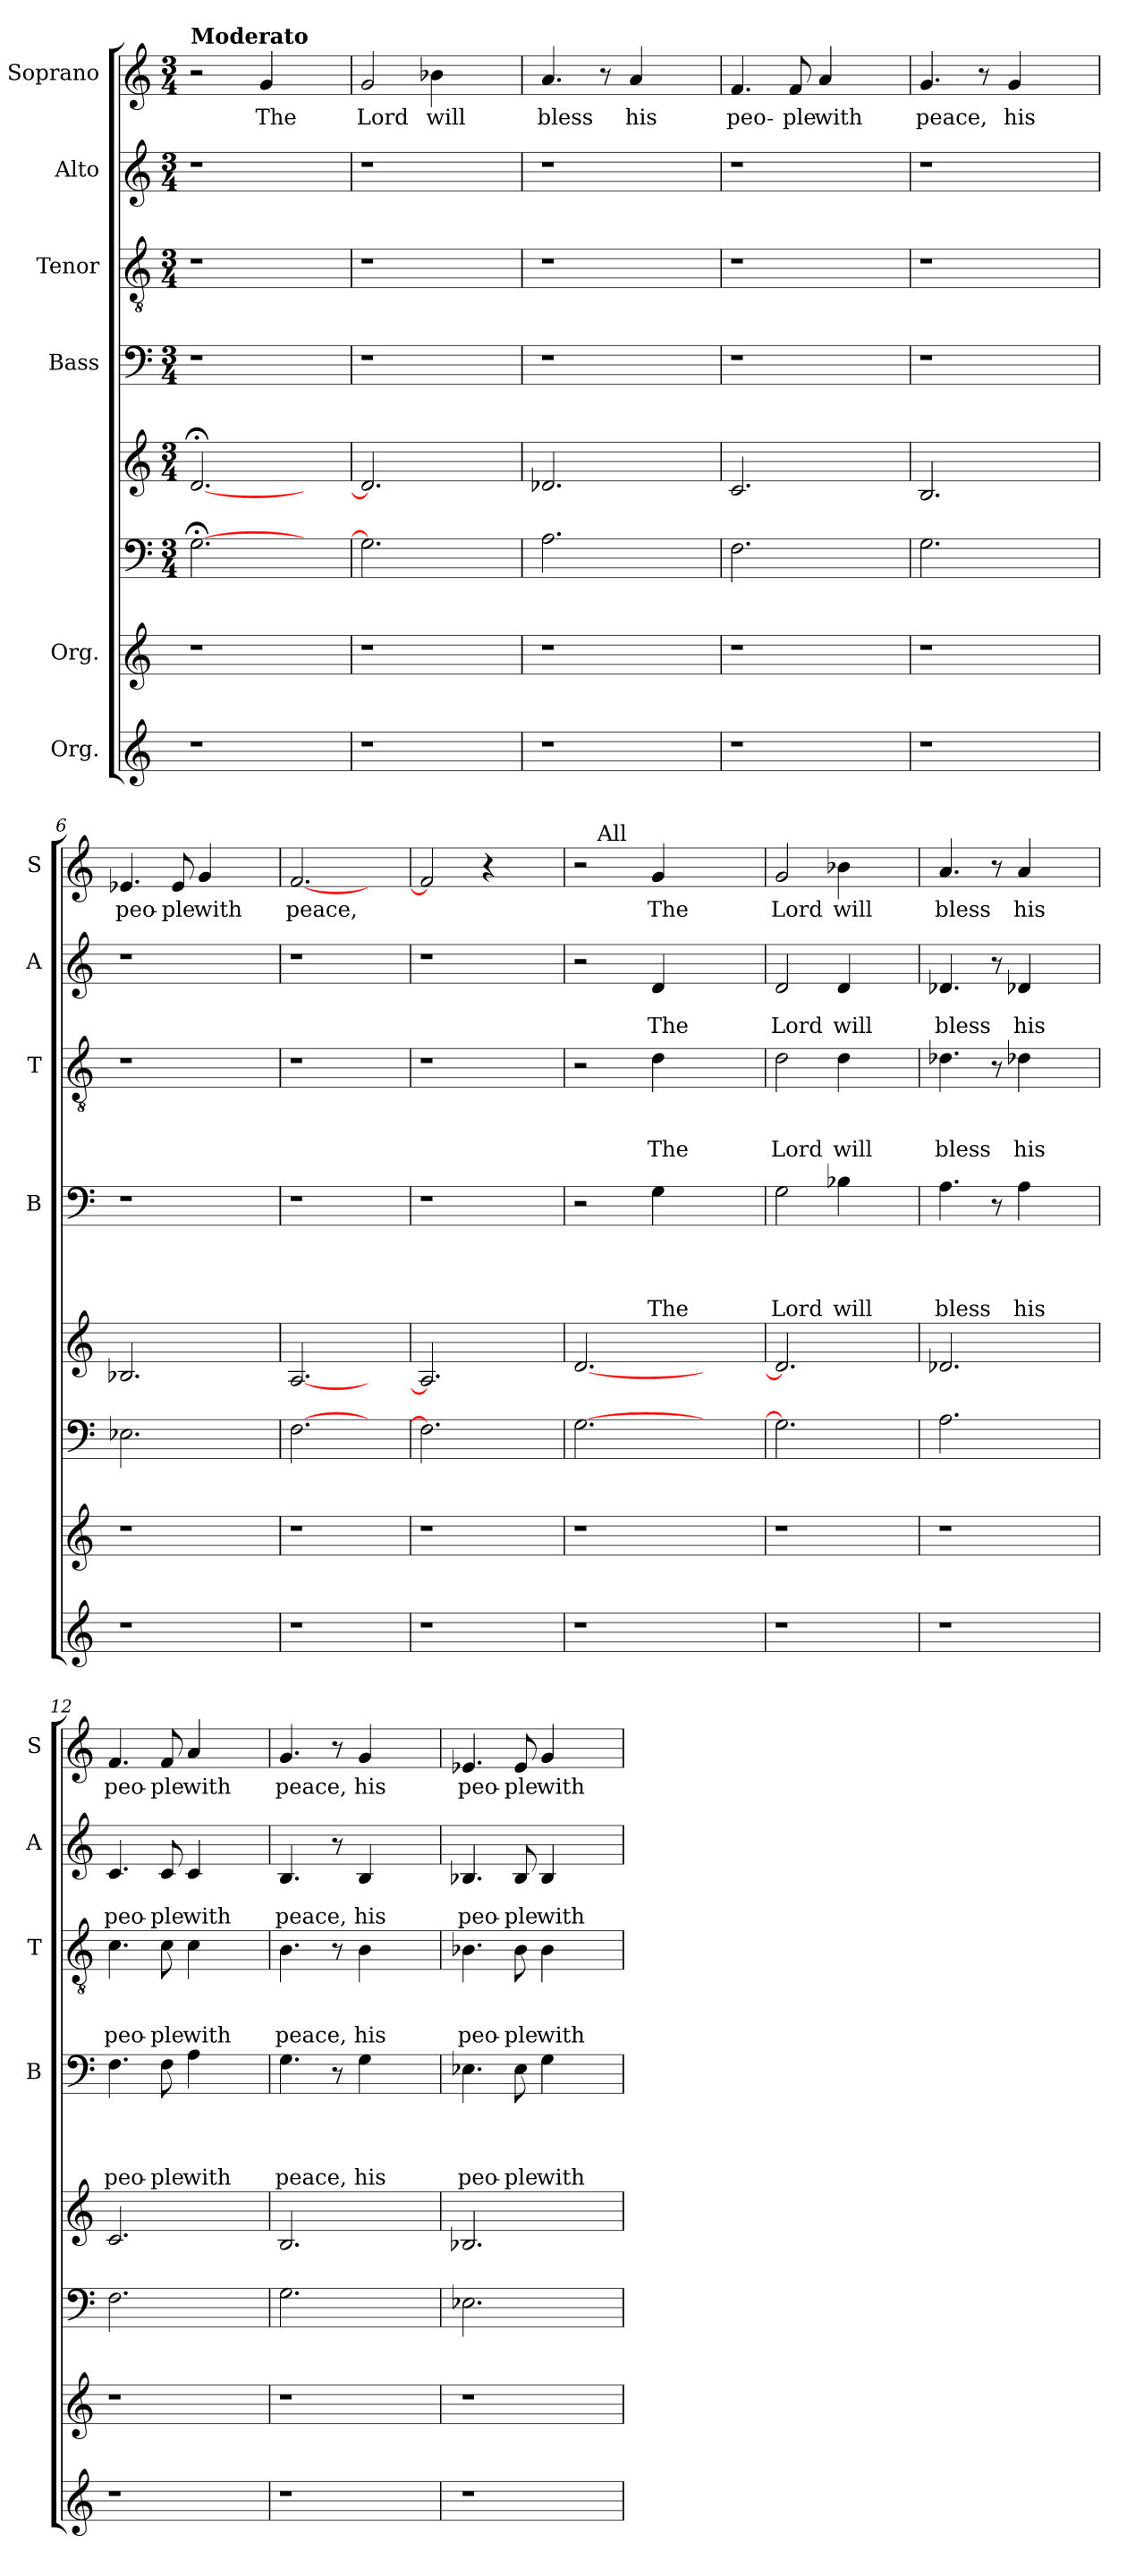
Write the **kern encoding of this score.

**kern	**kern	**kern	**kern	**kern	**text	**text	**text	**text	**kern	**text	**text	**text	**kern	**text	**text	**kern	**text
*part8	*part7	*part6	*part5	*part4	*part4	*part4	*part4	*part4	*part3	*part3	*part3	*part3	*part2	*part2	*part2	*part1	*part1
*staff8	*staff7	*staff6	*staff5	*staff4	*staff4	*staff4	*staff4	*staff4	*staff3	*staff3	*staff3	*staff3	*staff2	*staff2	*staff2	*staff1	*staff1
*I"Org.	*I"Org.	*	*	*I"Bass	*	*	*	*	*I"Tenor	*	*	*	*I"Alto	*	*	*I"Soprano	*
*	*	*	*	*I'B	*	*	*	*	*I'T	*	*	*	*I'A	*	*	*I'S	*
*clefG2	*clefG2	*clefF4	*clefG2	*clefF4	*	*	*	*	*clefGv2	*	*	*	*clefG2	*	*	*clefG2	*
*k[]	*k[]	*k[]	*k[]	*k[]	*	*	*	*	*k[]	*	*	*	*k[]	*	*	*k[]	*
*C:	*C:	*C:	*C:	*C:	*	*	*	*	*C:	*	*	*	*C:	*	*	*C:	*
*	*	*M3/4	*M3/4	*M3/4	*	*	*	*	*M3/4	*	*	*	*M3/4	*	*	*M3/4	*
*MM110	*MM110	*MM110	*MM110	*MM110	*	*	*	*	*MM110	*	*	*	*MM110	*	*	*MM110	*
=1	=1	=1	=1	=1	=1	=1	=1	=1	=1	=1	=1	=1	=1	=1	=1	=1	=1
!	!	!	!	!	!	!	!	!	!	!	!	!	!	!	!	!LO:TX:a:B:t=Moderato	!
!	!	!	!	!LO:N:vis=1	!	!	!	!	!LO:N:vis=1	!	!	!	!LO:N:vis=1	!	!	!	!
1r	1r	[>2.G;<\	[<2.d;/	2.r	.	.	.	.	2.r	.	.	.	2.r	.	.	2r	.
!	!	!	!	!	!	!	!	!	!	!	!	!	!	!	!	!	!LO:LY:b
.	.	.	.	.	.	.	.	.	.	.	.	.	.	.	.	4g/	The
.	.	4ryy	4ryy	4ryy	.	.	.	.	4ryy	.	.	.	4ryy	.	.	4ryy	.
=2	=2	=2	=2	=2	=2	=2	=2	=2	=2	=2	=2	=2	=2	=2	=2	=2	=2
!	!	!	!	!LO:N:vis=1	!	!	!	!	!LO:N:vis=1	!	!	!	!LO:N:vis=1	!	!	!	!LO:LY:b
1r	1r	2.G\]	2.d/]	2.r	.	.	.	.	2.r	.	.	.	2.r	.	.	2g/	Lord
!	!	!	!	!	!	!	!	!	!	!	!	!	!	!	!	!	!LO:LY:b
.	.	.	.	.	.	.	.	.	.	.	.	.	.	.	.	4b-X\	will
.	.	4ryy	4ryy	4ryy	.	.	.	.	4ryy	.	.	.	4ryy	.	.	4ryy	.
=3	=3	=3	=3	=3	=3	=3	=3	=3	=3	=3	=3	=3	=3	=3	=3	=3	=3
!	!	!	!	!LO:N:vis=1	!	!	!	!	!LO:N:vis=1	!	!	!	!LO:N:vis=1	!	!	!	!LO:LY:b
1r	1r	2.A\	2.d-X/	2.r	.	.	.	.	2.r	.	.	.	2.r	.	.	4.a/	bless
.	.	.	.	.	.	.	.	.	.	.	.	.	.	.	.	8r	.
!	!	!	!	!	!	!	!	!	!	!	!	!	!	!	!	!	!LO:LY:b
.	.	.	.	.	.	.	.	.	.	.	.	.	.	.	.	4a/	his
.	.	4ryy	4ryy	4ryy	.	.	.	.	4ryy	.	.	.	4ryy	.	.	4ryy	.
=4	=4	=4	=4	=4	=4	=4	=4	=4	=4	=4	=4	=4	=4	=4	=4	=4	=4
!	!	!	!	!LO:N:vis=1	!	!	!	!	!LO:N:vis=1	!	!	!	!LO:N:vis=1	!	!	!	!LO:LY:b
1r	1r	2.F\	2.c/	2.r	.	.	.	.	2.r	.	.	.	2.r	.	.	4.f/	peo-
!	!	!	!	!	!	!	!	!	!	!	!	!	!	!	!	!	!LO:LY:b
.	.	.	.	.	.	.	.	.	.	.	.	.	.	.	.	8f/	-ple
!	!	!	!	!	!	!	!	!	!	!	!	!	!	!	!	!	!LO:LY:b
.	.	.	.	.	.	.	.	.	.	.	.	.	.	.	.	4a/	with
.	.	4ryy	4ryy	4ryy	.	.	.	.	4ryy	.	.	.	4ryy	.	.	4ryy	.
=5	=5	=5	=5	=5	=5	=5	=5	=5	=5	=5	=5	=5	=5	=5	=5	=5	=5
!	!	!	!	!LO:N:vis=1	!	!	!	!	!LO:N:vis=1	!	!	!	!LO:N:vis=1	!	!	!	!LO:LY:b
1r	1r	2.G\	2.B/	2.r	.	.	.	.	2.r	.	.	.	2.r	.	.	4.g/	peace,
.	.	.	.	.	.	.	.	.	.	.	.	.	.	.	.	8r	.
!	!	!	!	!	!	!	!	!	!	!	!	!	!	!	!	!	!LO:LY:b
.	.	.	.	.	.	.	.	.	.	.	.	.	.	.	.	4g/	his
.	.	4ryy	4ryy	4ryy	.	.	.	.	4ryy	.	.	.	4ryy	.	.	4ryy	.
=6	=6	=6	=6	=6	=6	=6	=6	=6	=6	=6	=6	=6	=6	=6	=6	=6	=6
!	!	!	!	!LO:N:vis=1	!	!	!	!	!LO:N:vis=1	!	!	!	!LO:N:vis=1	!	!	!	!LO:LY:b
1r	1r	2.E-X\	2.B-X/	2.r	.	.	.	.	2.r	.	.	.	2.r	.	.	4.e-X/	peo-
!	!	!	!	!	!	!	!	!	!	!	!	!	!	!	!	!	!LO:LY:b
.	.	.	.	.	.	.	.	.	.	.	.	.	.	.	.	8e-/	-ple
!	!	!	!	!	!	!	!	!	!	!	!	!	!	!	!	!	!LO:LY:b
.	.	.	.	.	.	.	.	.	.	.	.	.	.	.	.	4g/	with
.	.	4ryy	4ryy	4ryy	.	.	.	.	4ryy	.	.	.	4ryy	.	.	4ryy	.
=7	=7	=7	=7	=7	=7	=7	=7	=7	=7	=7	=7	=7	=7	=7	=7	=7	=7
!	!	!	!	!LO:N:vis=1	!	!	!	!	!LO:N:vis=1	!	!	!	!LO:N:vis=1	!	!	!	!LO:LY:b
1r	1r	[>2.F\	[<2.A/	2.r	.	.	.	.	2.r	.	.	.	2.r	.	.	[<2.f/	peace,
.	.	4ryy	4ryy	4ryy	.	.	.	.	4ryy	.	.	.	4ryy	.	.	4ryy	.
=8	=8	=8	=8	=8	=8	=8	=8	=8	=8	=8	=8	=8	=8	=8	=8	=8	=8
!	!	!	!	!LO:N:vis=1	!	!	!	!	!LO:N:vis=1	!	!	!	!LO:N:vis=1	!	!	!	!
1r	1r	2.F\]	2.A/]	2.r	.	.	.	.	2.r	.	.	.	2.r	.	.	2f/]	.
.	.	.	.	.	.	.	.	.	.	.	.	.	.	.	.	4r	.
.	.	4ryy	4ryy	4ryy	.	.	.	.	4ryy	.	.	.	4ryy	.	.	4ryy	.
!!LO:LB:g=z
=9	=9	=9	=9	=9	=9	=9	=9	=9	=9	=9	=9	=9	=9	=9	=9	=9	=9
*	*	*	*	*	*	*	*	*	*	*	*	*	*	*	*	*^	*
1r	1r	[>2.G\	[<2.d/	2r	.	.	.	.	2r	.	.	.	2r	.	.	2r	16.ryy	.
!	!	!	!	!	!	!	!	!	!	!	!	!	!	!	!	!	!LO:TX:a:t=All	!
.	.	.	.	.	.	.	.	.	.	.	.	.	.	.	.	.	2ryy	.
!	!	!	!	!	!	!	!	!LO:LY:b	!	!	!	!LO:LY:b	!	!	!LO:LY:b	!	!	!LO:LY:b
.	.	.	.	4G\	.	.	.	The	4d\	.	.	The	4d/	.	The	4g/	.	The
.	.	.	.	.	.	.	.	.	.	.	.	.	.	.	.	.	4ryy	.
.	.	4ryy	4ryy	4ryy	.	.	.	.	4ryy	.	.	.	4ryy	.	.	4ryy	.	.
.	.	.	.	.	.	.	.	.	.	.	.	.	.	.	.	.	8ryy	.
.	.	.	.	.	.	.	.	.	.	.	.	.	.	.	.	.	32ryy	.
=10	=10	=10	=10	=10	=10	=10	=10	=10	=10	=10	=10	=10	=10	=10	=10	=10	=10	=10
!	!	!	!	!	!	!	!	!LO:LY:b	!	!	!	!LO:LY:b	!	!	!LO:LY:b	!	!	!LO:LY:b
*	*	*	*	*	*	*	*	*	*	*	*	*	*	*	*	*v	*v	*
1r	1r	2.G\]	2.d/]	2G\	.	.	.	Lord	2d\	.	.	Lord	2d/	.	Lord	2g/	Lord
!	!	!	!	!	!	!	!	!LO:LY:b	!	!	!	!LO:LY:b	!	!	!LO:LY:b	!	!LO:LY:b
.	.	.	.	4B-X\	.	.	.	will	4d\	.	.	will	4d/	.	will	4b-X\	will
.	.	4ryy	4ryy	4ryy	.	.	.	.	4ryy	.	.	.	4ryy	.	.	4ryy	.
=11	=11	=11	=11	=11	=11	=11	=11	=11	=11	=11	=11	=11	=11	=11	=11	=11	=11
!	!	!	!	!	!	!	!	!LO:LY:b	!	!	!	!LO:LY:b	!	!	!LO:LY:b	!	!LO:LY:b
1r	1r	2.A\	2.d-X/	4.A\	.	.	.	bless	4.d-X\	.	.	bless	4.d-X/	.	bless	4.a/	bless
.	.	.	.	8r	.	.	.	.	8r	.	.	.	8r	.	.	8r	.
!	!	!	!	!	!	!	!	!LO:LY:b	!	!	!	!LO:LY:b	!	!	!LO:LY:b	!	!LO:LY:b
.	.	.	.	4A\	.	.	.	his	4d-X\	.	.	his	4d-X/	.	his	4a/	his
.	.	4ryy	4ryy	4ryy	.	.	.	.	4ryy	.	.	.	4ryy	.	.	4ryy	.
=12	=12	=12	=12	=12	=12	=12	=12	=12	=12	=12	=12	=12	=12	=12	=12	=12	=12
!	!	!	!	!	!	!	!	!LO:LY:b	!	!	!	!LO:LY:b	!	!	!LO:LY:b	!	!LO:LY:b
1r	1r	2.F\	2.c/	4.F\	.	.	.	peo-	4.c\	.	.	peo-	4.c/	.	peo-	4.f/	peo-
!	!	!	!	!	!	!	!	!LO:LY:b	!	!	!	!LO:LY:b	!	!	!LO:LY:b	!	!LO:LY:b
.	.	.	.	8F\	.	.	.	-ple	8c\	.	.	-ple	8c/	.	-ple	8f/	-ple
!	!	!	!	!	!	!	!	!LO:LY:b	!	!	!	!LO:LY:b	!	!	!LO:LY:b	!	!LO:LY:b
.	.	.	.	4A\	.	.	.	with	4c\	.	.	with	4c/	.	with	4a/	with
.	.	4ryy	4ryy	4ryy	.	.	.	.	4ryy	.	.	.	4ryy	.	.	4ryy	.
=13	=13	=13	=13	=13	=13	=13	=13	=13	=13	=13	=13	=13	=13	=13	=13	=13	=13
!	!	!	!	!	!	!	!	!LO:LY:b	!	!	!	!LO:LY:b	!	!	!LO:LY:b	!	!LO:LY:b
1r	1r	2.G\	2.B/	4.G\	.	.	.	peace,	4.B\	.	.	peace,	4.B/	.	peace,	4.g/	peace,
.	.	.	.	8r	.	.	.	.	8r	.	.	.	8r	.	.	8r	.
!	!	!	!	!	!	!	!	!LO:LY:b	!	!	!	!LO:LY:b	!	!	!LO:LY:b	!	!LO:LY:b
.	.	.	.	4G\	.	.	.	his	4B\	.	.	his	4B/	.	his	4g/	his
.	.	4ryy	4ryy	4ryy	.	.	.	.	4ryy	.	.	.	4ryy	.	.	4ryy	.
=14	=14	=14	=14	=14	=14	=14	=14	=14	=14	=14	=14	=14	=14	=14	=14	=14	=14
!	!	!	!	!	!	!	!	!LO:LY:b	!	!	!	!LO:LY:b	!	!	!LO:LY:b	!	!LO:LY:b
1r	1r	2.E-X\	2.B-X/	4.E-X\	.	.	.	peo-	4.B-X\	.	.	peo-	4.B-X/	.	peo-	4.e-X/	peo-
!	!	!	!	!	!	!	!	!LO:LY:b	!	!	!	!LO:LY:b	!	!	!LO:LY:b	!	!LO:LY:b
.	.	.	.	8E-\	.	.	.	-ple	8B-\	.	.	-ple	8B-/	.	-ple	8e-/	-ple
!	!	!	!	!	!	!	!	!LO:LY:b	!	!	!	!LO:LY:b	!	!	!LO:LY:b	!	!LO:LY:b
.	.	.	.	4G\	.	.	.	with	4B-\	.	.	with	4B-/	.	with	4g/	with
.	.	4ryy	4ryy	4ryy	.	.	.	.	4ryy	.	.	.	4ryy	.	.	4ryy	.
=	=	=	=	=	=	=	=	=	=	=	=	=	=	=	=	=	=
*-	*-	*-	*-	*-	*-	*-	*-	*-	*-	*-	*-	*-	*-	*-	*-	*-	*-
